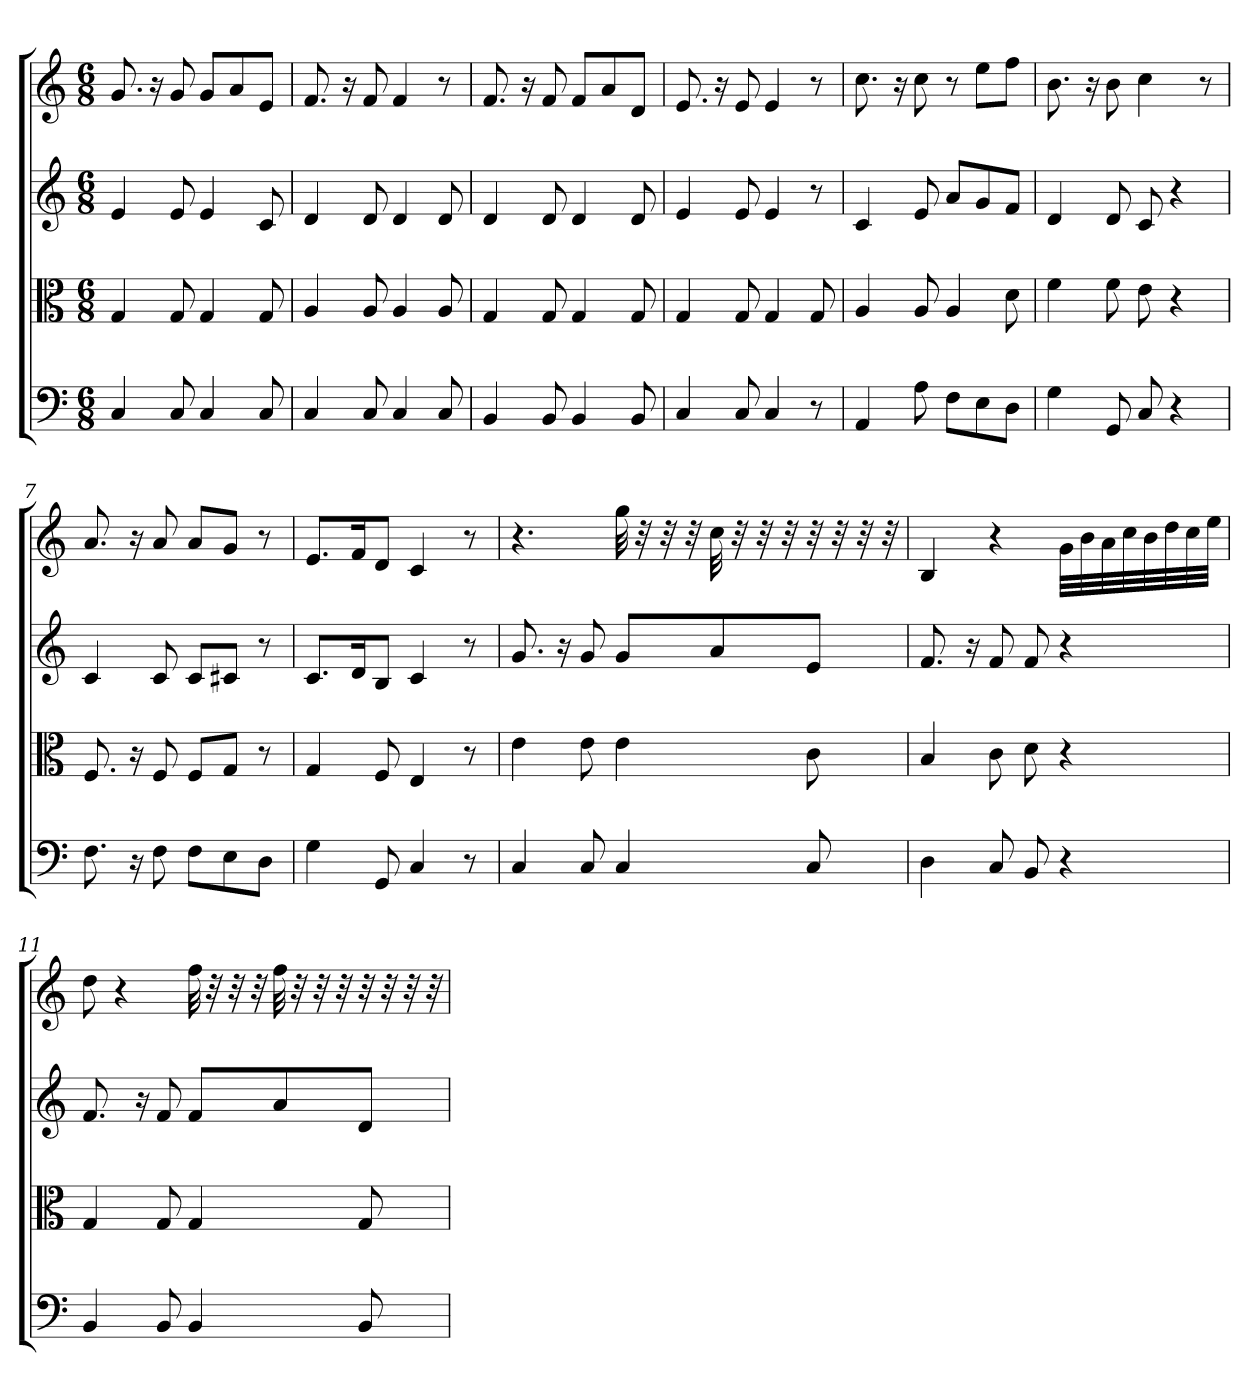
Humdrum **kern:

**kern	**kern	**kern	**kern
*part4	*part3	*part2	*part1
*staff4	*staff3	*staff2	*staff1
*clefF4	*clefC3	*clefG2	*clefG2
*k[]	*k[]	*k[]	*k[]
*C:	*C:	*C:	*C:
*M6/8	*M6/8	*M6/8	*M6/8
=	=	=	=
4C	4G	4e	8.g
.	.	.	16r
8C	8G	8e	8g
4C	4G	4e	8g/L
.	.	.	8a/
8C	8G	8c	8e/J
=2	=2	=2	=2
4C	4A	4d	8.f
.	.	.	16r
8C	8A	8d	8f
4C	4A	4d	4f
8C	8A	8d	8r
=3	=3	=3	=3
4BB	4G	4d	8.f
.	.	.	16r
8BB	8G	8d	8f
4BB	4G	4d	8f/L
.	.	.	8a/
8BB	8G	8d	8d/J
=4	=4	=4	=4
4C	4G	4e	8.e
.	.	.	16r
8C	8G	8e	8e
4C	4G	4e	4e
8r	8G	8r	8r
=5	=5	=5	=5
4AA	4A	4c	8.cc
.	.	.	16r
8A	8A	8e	8cc
8F\L	4A	8a/L	8r
8E\	.	8g/	8ee\L
8D\J	8d	8f/J	8ff\J
=6	=6	=6	=6
4G	4f	4d	8.b
.	.	.	16r
8GG	8f	8d	8b
8C	8e	8c	4cc
4r	4r	4r	.
.	.	.	8r
=7	=7	=7	=7
8.F	8.F	4c	8.a
16r	16r	.	16r
8F	8F	8c	8a
8F\L	8F/L	8c/L	8a/L
8E\	8G/J	8c#X/J	8g/J
8D\J	8r	8r	8r
=8	=8	=8	=8
4G	4G	8.c/L	8.e/L
.	.	16d/K	16f/K
8GG	8F	8B/J	8d/J
4C	4E	4c	4c
8r	8r	8r	8r
=9	=9	=9	=9
4C	4e	8.g	4.r
.	.	16r	.
8C	8e	8g	.
4C	4e	8g/L	32gg
.	.	.	32r
.	.	.	32r
.	.	.	32r
.	.	8a/	32cc
.	.	.	32r
.	.	.	32r
.	.	.	32r
8C	8c	8e/J	32r
.	.	.	32r
.	.	.	32r
.	.	.	32r
=10	=10	=10	=10
4D	4B	8.f	4B
.	.	16r	.
8C	8c	8f	4r
8BB	8d	8f	.
4r	4r	4r	32g\LLL
.	.	.	32b\
.	.	.	32a\
.	.	.	32cc\
.	.	.	32b\
.	.	.	32dd\
.	.	.	32cc\
.	.	.	32ee\JJJ
=11	=11	=11	=11
4BB	4G	8.f	8dd
.	.	.	4r
.	.	16r	.
8BB	8G	8f	.
4BB	4G	8f/L	32ff
.	.	.	32r
.	.	.	32r
.	.	.	32r
.	.	8a/	32ff
.	.	.	32r
.	.	.	32r
.	.	.	32r
8BB	8G	8d/J	32r
.	.	.	32r
.	.	.	32r
.	.	.	32r
=	=	=	=
*-	*-	*-	*-
